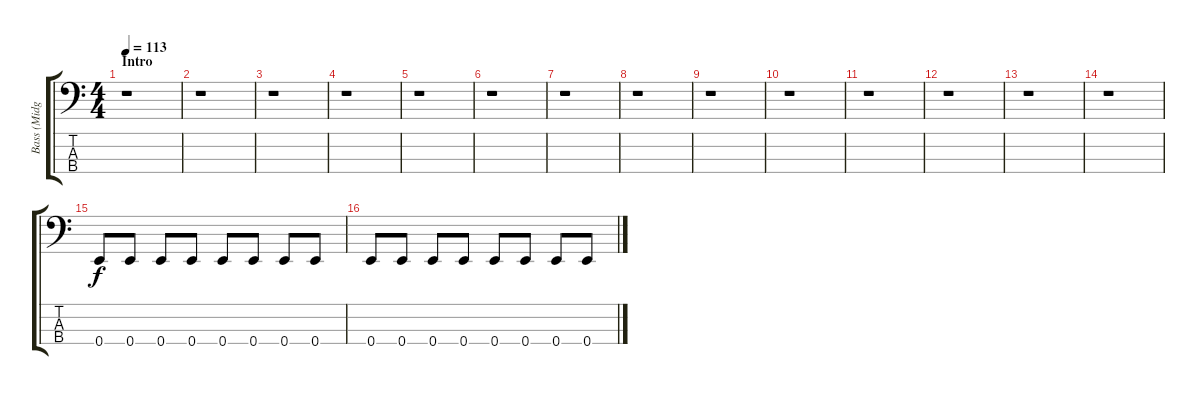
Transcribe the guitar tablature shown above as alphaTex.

\track ("Bass (Midge)" "Bass (Midg") {instrument electricbassfinger}
\staff {score tabs}
\tuning (G2 D2 A1 E1) {hide}
\ts (4 4)
\section ("" "Intro")
\tempo 113
\clef f4
\ks c
r.1{dy f instrument electricbassfinger} |
r.1 |
r.1 |
r.1 |
r.1 |
r.1 |
r.1 |
r.1 |
r.1 |
r.1 |
r.1 |
r.1 |
r.1 |
r.1 |
0.4.8 0.4.8 0.4.8 0.4.8 0.4.8 0.4.8 0.4.8 0.4.8 |
0.4.8 0.4.8 0.4.8 0.4.8 0.4.8 0.4.8 0.4.8 0.4.8
